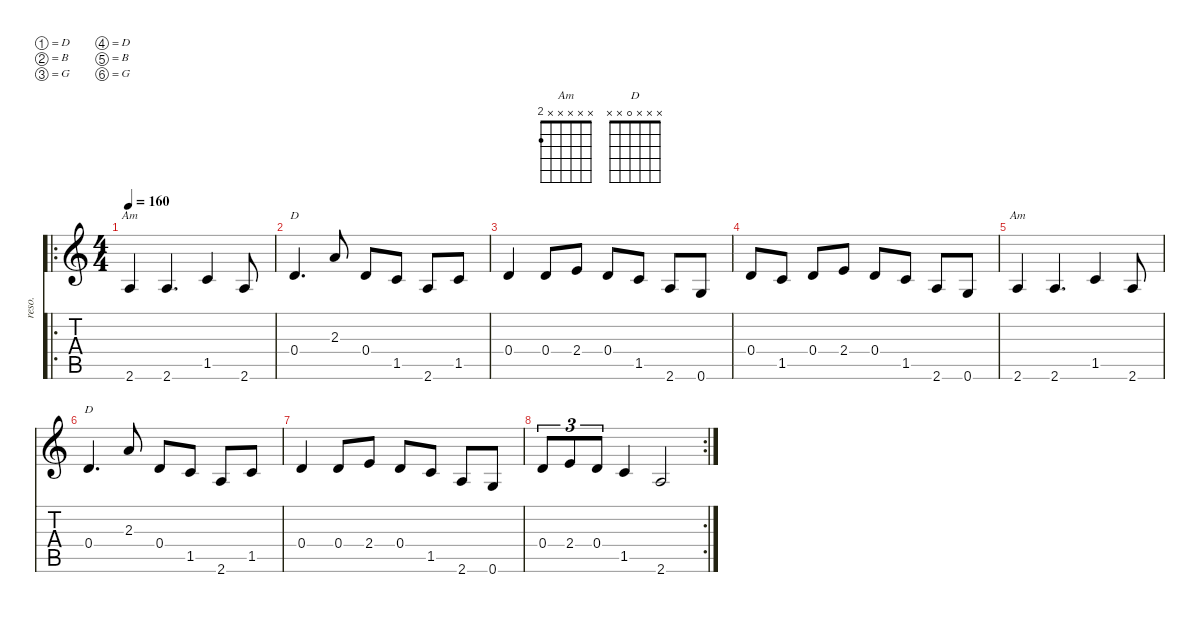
\defaultSystemsLayout 4
\hideDynamics
\bracketExtendMode nobrackets
\track ("Resonator" "reso.") {instrument acousticguitarsteel}
\staff {score tabs}
\tuning (D4 B3 G3 D3 B2 G2)
\chord ("Am" x x x x x 2) {showfingering false}
\chord ("D" x x x 0 x x) {showfingering false}
\ro
\ts (4 4)
\tempo 160
\clef g2
\ks c
2.6.4{ch "Am" dy mf beam Up} 2.6.4{d beam Up} 1.5.4{beam Up} 2.6.8{beam Up} |
0.4.4{d ch "D" beam Up} 2.3.8{beam Up} 0.4.8{beam Up} 1.5.8{beam Up} 2.6.8{beam Up} 1.5.8{beam Up} |
0.4.4{beam Up} 0.4.8{beam Up} 2.4.8{beam Up} 0.4.8{beam Up} 1.5.8{beam Up} 2.6.8{beam Up} 0.6.8{beam Up} |
0.4.8{beam Up} 1.5.8{beam Up} 0.4.8{beam Up} 2.4.8{beam Up} 0.4.8{beam Up} 1.5.8{beam Up} 2.6.8{beam Up} 0.6.8{beam Up} |
2.6.4{ch "Am" beam Up} 2.6.4{d beam Up} 1.5.4{beam Up} 2.6.8{beam Up} |
0.4.4{d ch "D" beam Up} 2.3.8{beam Up} 0.4.8{beam Up} 1.5.8{beam Up} 2.6.8{beam Up} 1.5.8{beam Up} |
0.4.4{beam Up} 0.4.8{beam Up} 2.4.8{beam Up} 0.4.8{beam Up} 1.5.8{beam Up} 2.6.8{beam Up} 0.6.8{beam Up} |
\rc 2
0.4.8{tu (3 2) beam Up} 2.4.8{tu (3 2) beam Up} 0.4.8{tu (3 2) beam Up} 1.5.4{beam Up} 2.6.2{beam Up}
